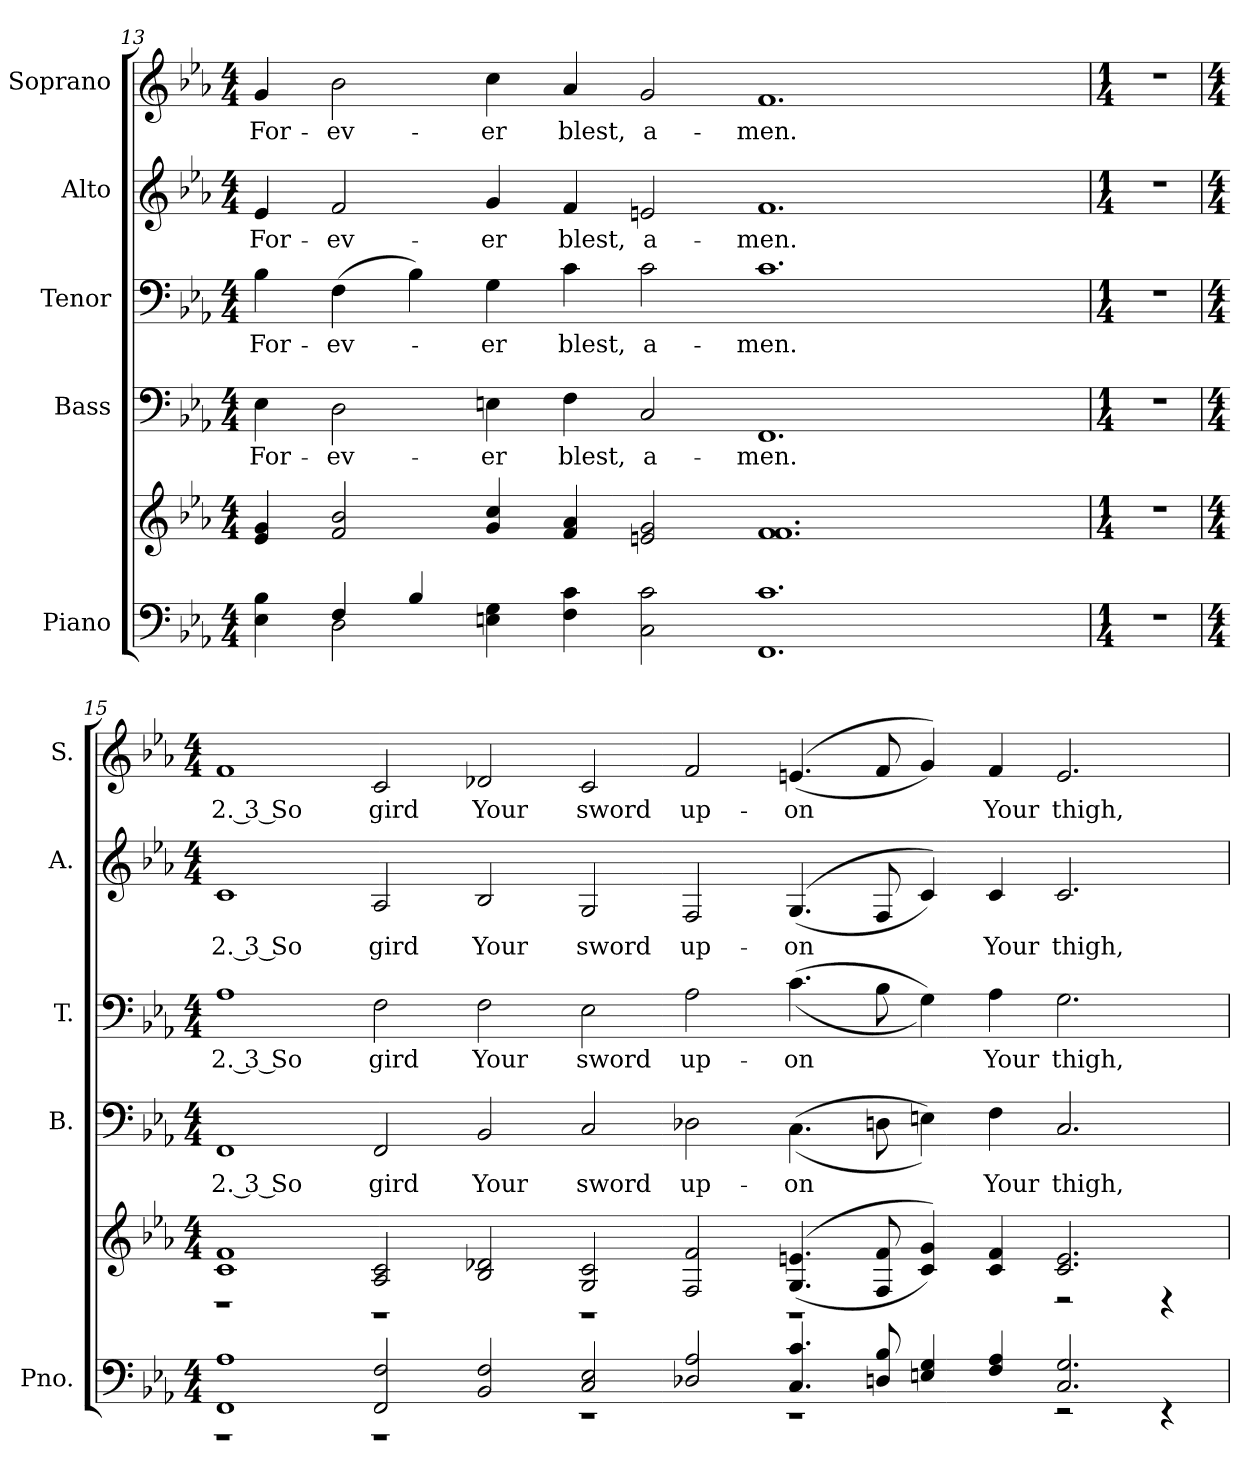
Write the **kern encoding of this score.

**kern	**kern	**kern	**text	**kern	**text	**kern	**text	**kern	**text
*part5	*part5	*part4	*part4	*part3	*part3	*part2	*part2	*part1	*part1
*staff6	*staff5	*staff4	*staff4	*staff3	*staff3	*staff2	*staff2	*staff1	*staff1
*I"Piano	*	*I"Bass	*	*I"Tenor	*	*I"Alto	*	*I"Soprano	*
*I'Pno.	*	*I'B.	*	*I'T.	*	*I'A.	*	*I'S.	*
!!LO:PB:g=z
*clefF4	*clefG2	*clefF4	*	*clefF4	*	*clefG2	*	*clefG2	*
*k[b-e-a-]	*k[b-e-a-]	*k[b-e-a-]	*	*k[b-e-a-]	*	*k[b-e-a-]	*	*k[b-e-a-]	*
*E-:	*E-:	*E-:	*	*E-:	*	*E-:	*	*E-:	*
*M4/4	*M4/4	*M4/4	*	*M4/4	*	*M4/4	*	*M4/4	*
=13	=13	=13	=13	=13	=13	=13	=13	=13	=13
*^	*	*	*	*	*	*	*	*	*
!	!	!	!	!LO:LY:b:color=#000000	!	!	!	!	!	!
!	!	!	!	!	!	!LO:LY:b:color=#000000	!	!	!	!
!	!	!	!	!	!	!	!	!LO:LY:b:color=#000000	!	!
!	!	!	!	!	!	!	!	!	!	!LO:LY:b:color=#000000
4E-i\ 4B-i	4ryy	4e-i/ 4gi	4E-i\	For-	4B-i\	For-	4e-i/	For-	4gi/	For-
!	!	!	!	!LO:LY:b:color=#000000	!	!	!	!	!	!
!	!	!	!	!	!	!LO:LY:b:color=#000000	!	!	!	!
!	!	!	!	!	!	!	!	!LO:LY:b:color=#000000	!	!
!	!	!	!	!	!	!	!	!	!	!LO:LY:b:color=#000000
4Fi/	2Di\	2fi/ 2b-i	2Di\	-ev-	(4Fi\	-ev-	2fi/	-ev-	2b-i\	-ev-
4B-i/	.	.	.	.	4B-i\)	.	.	.	.	.
!	!	!	!	!LO:LY:b:color=#000000	!	!	!	!	!	!
!	!	!	!	!	!	!LO:LY:b:color=#000000	!	!	!	!
!	!	!	!	!	!	!	!	!LO:LY:b:color=#000000	!	!
!	!	!	!	!	!	!	!	!	!	!LO:LY:b:color=#000000
4Eni\ 4Gi	4ryy	4gi/ 4cci	4Eni\	-er	4Gi\	-er	4gi/	-er	4cci\	-er
!	!	!	!	!LO:LY:b:color=#000000	!	!	!	!	!	!
!	!	!	!	!	!	!LO:LY:b:color=#000000	!	!	!	!
!	!	!	!	!	!	!	!	!LO:LY:b:color=#000000	!	!
!	!	!	!	!	!	!	!	!	!	!LO:LY:b:color=#000000
4Fi\ 4ci	1ryy	4fi/ 4a-i	4Fi\	blest,	4ci\	blest,	4fi/	blest,	4a-i/	blest,
!	!	!	!	!LO:LY:b:color=#000000	!	!	!	!	!	!
!	!	!	!	!	!	!LO:LY:b:color=#000000	!	!	!	!
!	!	!	!	!	!	!	!	!LO:LY:b:color=#000000	!	!
!	!	!	!	!	!	!	!	!	!	!LO:LY:b:color=#000000
2Ci\ 2ci	.	2eni/ 2gi	2Ci/	a-	2ci\	a-	2eni/	a-	2gi/	a-
!	!	!	!	!LO:LY:b:color=#000000	!	!	!	!	!	!
!	!	!	!	!	!	!LO:LY:b:color=#000000	!	!	!	!
!	!	!	!	!	!	!	!	!LO:LY:b:color=#000000	!	!
!	!	!	!	!	!	!	!	!	!	!LO:LY:b:color=#000000
1.FFi 1.ci	.	1.fi 1.fi	1.FFi	-men.	1.ci	-men.	1.fi	-men.	1.fi	-men.
.	1ryy	.	.	.	.	.	.	.	.	.
.	4ryy	.	.	.	.	.	.	.	.	.
*v	*v	*	*	*	*	*	*	*	*	*
!!LO:PB:g=z
=14	=14	=14	=14	=14	=14	=14	=14	=14	=14
*M1/4	*M1/4	*M1/4	*	*M1/4	*	*M1/4	*	*M1/4	*
*^	*	*	*	*	*	*	*	*	*
!LO:N:vis=1	!	!LO:N:vis=1	!LO:N:vis=1	!	!LO:N:vis=1	!	!LO:N:vis=1	!	!LO:N:vis=1	!
*v	*v	*	*	*	*	*	*	*	*	*
4r	4r	4r	.	4r	.	4r	.	4r	.
!!LO:PB:g=z
=15	=15	=15	=15	=15	=15	=15	=15	=15	=15
*M4/4	*M4/4	*M4/4	*	*M4/4	*	*M4/4	*	*M4/4	*
*^	*^	*	*	*	*	*	*	*	*
!	!	!	!	!	!LO:LY:b:color=#000000	!	!	!	!	!	!
!	!	!	!	!	!	!	!LO:LY:b:color=#000000	!	!	!	!
!	!	!	!	!	!	!	!	!	!LO:LY:b:color=#000000	!	!
!	!	!	!	!	!	!	!	!	!	!	!LO:LY:b:color=#000000
1FFi 1A-i	1r	1ci 1fi	1r	1FFi	2. 3 So	1A-i	2. 3 So	1ci	2. 3 So	1fi	2. 3 So
!	!	!	!	!	!LO:LY:b:color=#000000	!	!	!	!	!	!
!	!	!	!	!	!	!	!LO:LY:b:color=#000000	!	!	!	!
!	!	!	!	!	!	!	!	!	!LO:LY:b:color=#000000	!	!
!	!	!	!	!	!	!	!	!	!	!	!LO:LY:b:color=#000000
2FFi/ 2Fi	1r	2A-i/ 2ci	1r	2FFi/	gird	2Fi\	gird	2A-i/	gird	2ci/	gird
!	!	!	!	!	!LO:LY:b:color=#000000	!	!	!	!	!	!
!	!	!	!	!	!	!	!LO:LY:b:color=#000000	!	!	!	!
!	!	!	!	!	!	!	!	!	!LO:LY:b:color=#000000	!	!
!	!	!	!	!	!	!	!	!	!	!	!LO:LY:b:color=#000000
2BB-i/ 2Fi	.	2B-i/ 2d-Xi	.	2BB-i/	Your	2Fi\	Your	2B-i/	Your	2d-Xi/	Your
!	!	!	!	!	!LO:LY:b:color=#000000	!	!	!	!	!	!
!	!	!	!	!	!	!	!LO:LY:b:color=#000000	!	!	!	!
!	!	!	!	!	!	!	!	!	!LO:LY:b:color=#000000	!	!
!	!	!	!	!	!	!	!	!	!	!	!LO:LY:b:color=#000000
2Ci/ 2E-i	1r	2Gi/ 2ci	1r	2Ci/	sword	2E-i\	sword	2Gi/	sword	2ci/	sword
!	!	!	!	!	!LO:LY:b:color=#000000	!	!	!	!	!	!
!	!	!	!	!	!	!	!LO:LY:b:color=#000000	!	!	!	!
!	!	!	!	!	!	!	!	!	!LO:LY:b:color=#000000	!	!
!	!	!	!	!	!	!	!	!	!	!	!LO:LY:b:color=#000000
2D-Xi/ 2A-i	.	2Fi/ 2fi	.	2D-Xi\	up-	2A-i\	up-	2Fi/	up-	2fi/	up-
!	!	!	!	!	!LO:LY:b:color=#000000	!	!	!	!	!	!
!	!	!	!	!	!	!	!LO:LY:b:color=#000000	!	!	!	!
!	!	!	!	!	!	!	!	!	!LO:LY:b:color=#000000	!	!
!	!	!	!	!	!	!	!	!	!	!	!LO:LY:b:color=#000000
4.Ci/ 4.ci	1r	((4.Gi/ 4.eni	1r	((4.Ci\	-on	((4.ci\	-on	((4.Gi/	-on	((4.eni/	-on
8Dni/ 8B-i	.	8Fi/ 8fi	.	8Dni\	.	8B-i\	.	8Fi/	.	8fi/	.
4Eni/ 4Gi	.	4ci/ 4gi))	.	4Eni\))	.	4Gi\))	.	4ci/))	.	4gi/))	.
!	!	!	!	!	!LO:LY:b:color=#000000	!	!	!	!	!	!
!	!	!	!	!	!	!	!LO:LY:b:color=#000000	!	!	!	!
!	!	!	!	!	!	!	!	!	!LO:LY:b:color=#000000	!	!
!	!	!	!	!	!	!	!	!	!	!	!LO:LY:b:color=#000000
4Fi/ 4A-i	.	4ci/ 4fi	.	4Fi\	Your	4A-i\	Your	4ci/	Your	4fi/	Your
!	!	!	!	!	!LO:LY:b:color=#000000	!	!	!	!	!	!
!	!	!	!	!	!	!	!LO:LY:b:color=#000000	!	!	!	!
!	!	!	!	!	!	!	!	!	!LO:LY:b:color=#000000	!	!
!	!	!	!	!	!	!	!	!	!	!	!LO:LY:b:color=#000000
2.Ci/ 2.Gi	2r	2.ci/ 2.ei	2r	2.Ci/	thigh,	2.Gi\	thigh,	2.ci/	thigh,	2.ei/	thigh,
.	4r	.	4r	.	.	.	.	.	.	.	.
*v	*v	*	*	*	*	*	*	*	*	*	*
*	*v	*v	*	*	*	*	*	*	*	*
=	=	=	=	=	=	=	=	=	=
*-	*-	*-	*-	*-	*-	*-	*-	*-	*-
